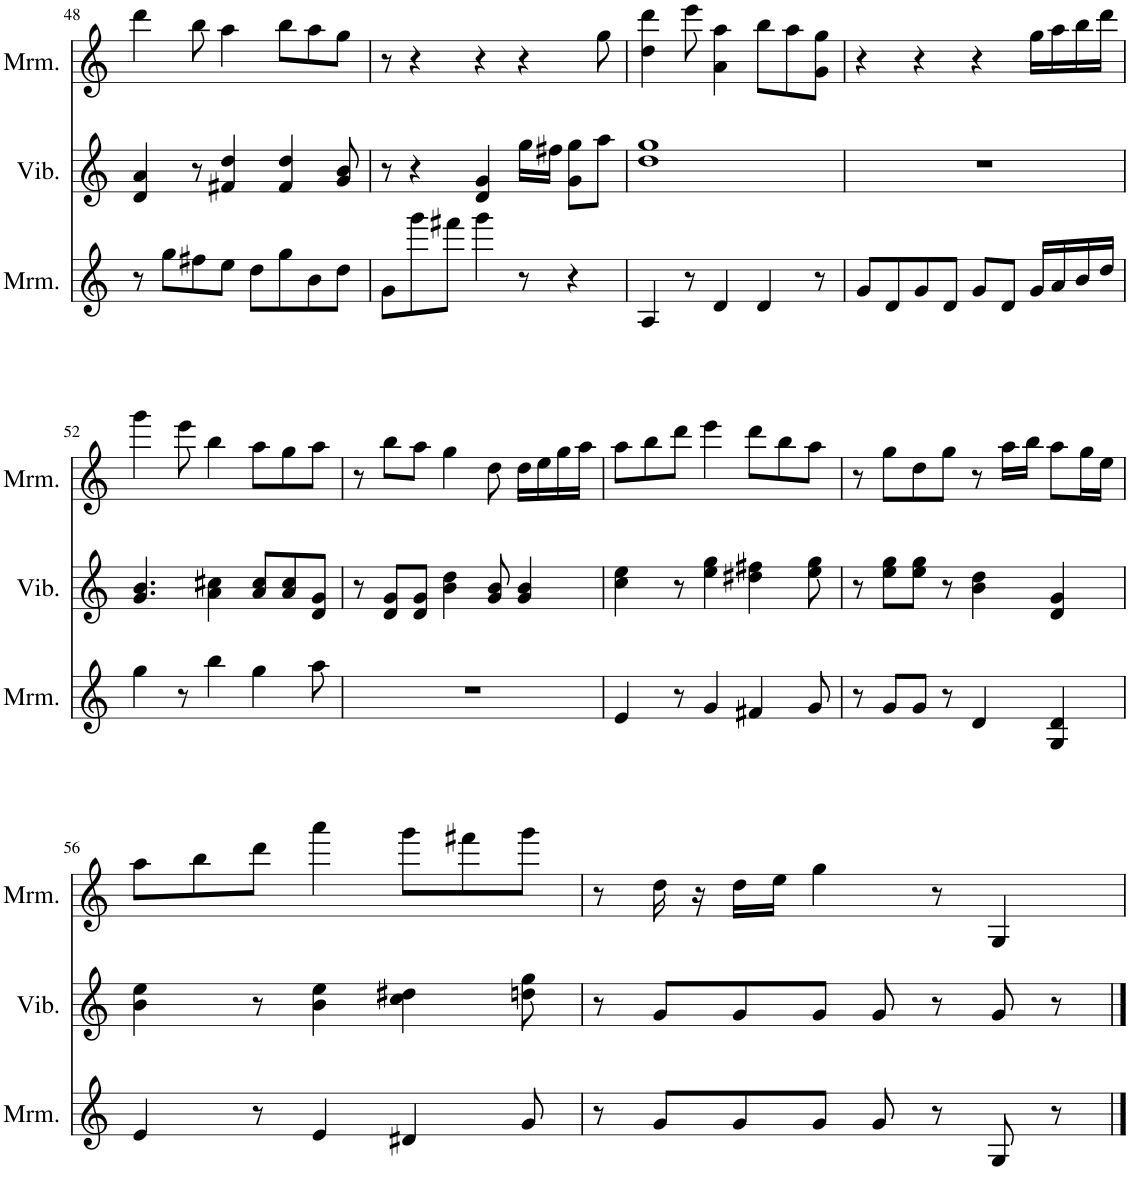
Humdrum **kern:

**kern	**kern	**kern
*part3	*part2	*part1
*staff3	*staff2	*staff1
*I"Marimba	*I"Vibraphone	*I"Marimba
*I'Mrm.	*I'Vib.	*I'Mrm.
!!LO:PB:g=z
*clefG2	*clefG2	*clefG2
*k[]	*k[]	*k[]
*M4/4	*M4/4	*M4/4
=48	=48	=48
8r	4d/ 4a/	4ddd\
8gg\L	.	.
8ff#X\	8r	8bb\
8ee\J	4f#X/ 4dd/	4aa\
8dd\L	.	.
8gg\	4f#/ 4dd/	8bb\L
8b\	.	8aa\
8dd\J	8g/ 8b/	8gg\J
=49	=49	=49
8g\L	8r	8r
8ggg\	4r	4r
8fff#X\J	.	.
4ggg\	4d/ 4g/	4r
8r	16gg\LL	4r
.	16ff#X\JJ	.
4r	8g\ 8gg\L	.
.	8aa\J	8gg\
=50	=50	=50
4A/	1dd 1gg	4dd\ 4ddd\
8r	.	8eee\
4d/	.	4a\ 4aa\
4d/	.	8bb\L
.	.	8aa\
8r	.	8g\ 8gg\J
=51	=51	=51
8g/L	1r	4r
8d/	.	.
8g/	.	4r
8d/J	.	.
8g/L	.	4r
8d/J	.	.
16g/LL	.	16gg\LL
16a/	.	16aa\
16b/	.	16bb\
16dd/JJ	.	16ddd\JJ
!!LO:LB:g=z
=52	=52	=52
4gg\	4.g/ 4.b/	4ggg\
8r	.	8eee\
4bb\	4a\ 4cc#X\	4bb\
4gg\	8a/ 8cc#/L	8aa\L
.	8a/ 8cc#/	8gg\
8aa\	8d/ 8g/J	8aa\J
=53	=53	=53
1r	8r	8r
.	8d/ 8g/L	8bb\L
.	8d/ 8g/J	8aa\J
.	4b\ 4dd\	4gg\
.	8g/ 8b/	8dd\
.	4g/ 4b/	16dd\LL
.	.	16ee\
.	.	16gg\
.	.	16aa\JJ
=54	=54	=54
4e/	4cc\ 4ee\	8aa\L
.	.	8bb\
8r	8r	8ddd\J
4g/	4ee\ 4gg\	4eee\
4f#X/	4dd#X\ 4ff#X\	8ddd\L
.	.	8bb\
8g/	8ee\ 8gg\	8aa\J
=55	=55	=55
8r	8r	8r
8g/L	8ee\ 8gg\L	8gg\L
8g/J	8ee\ 8gg\J	8dd\
8r	8r	8gg\J
4d/	4b\ 4dd\	8r
.	.	16aa\LL
.	.	16bb\JJ
4G/ 4d/	4d/ 4g/	8aa\L
.	.	16gg\L
.	.	16ee\JJ
!!LO:LB:g=z
=56	=56	=56
4e/	4b\ 4ee\	8aa\L
.	.	8bb\
8r	8r	8ddd\J
4e/	4b\ 4ee\	4aaa\
4d#X/	4cc\ 4dd#X\	8ggg\L
.	.	8fff#X\
8g/	8ddn\ 8gg\	8ggg\J
=57	=57	=57
8r	8r	8r
8g/L	8g/L	16dd\
.	.	16r
8g/	8g/	16dd\LL
.	.	16ee\JJ
8g/J	8g/J	4gg\
8g/	8g/	.
8r	8r	8r
8G/	8g/	4G/
8r	8r	.
=	=	=
*-	*-	*-
